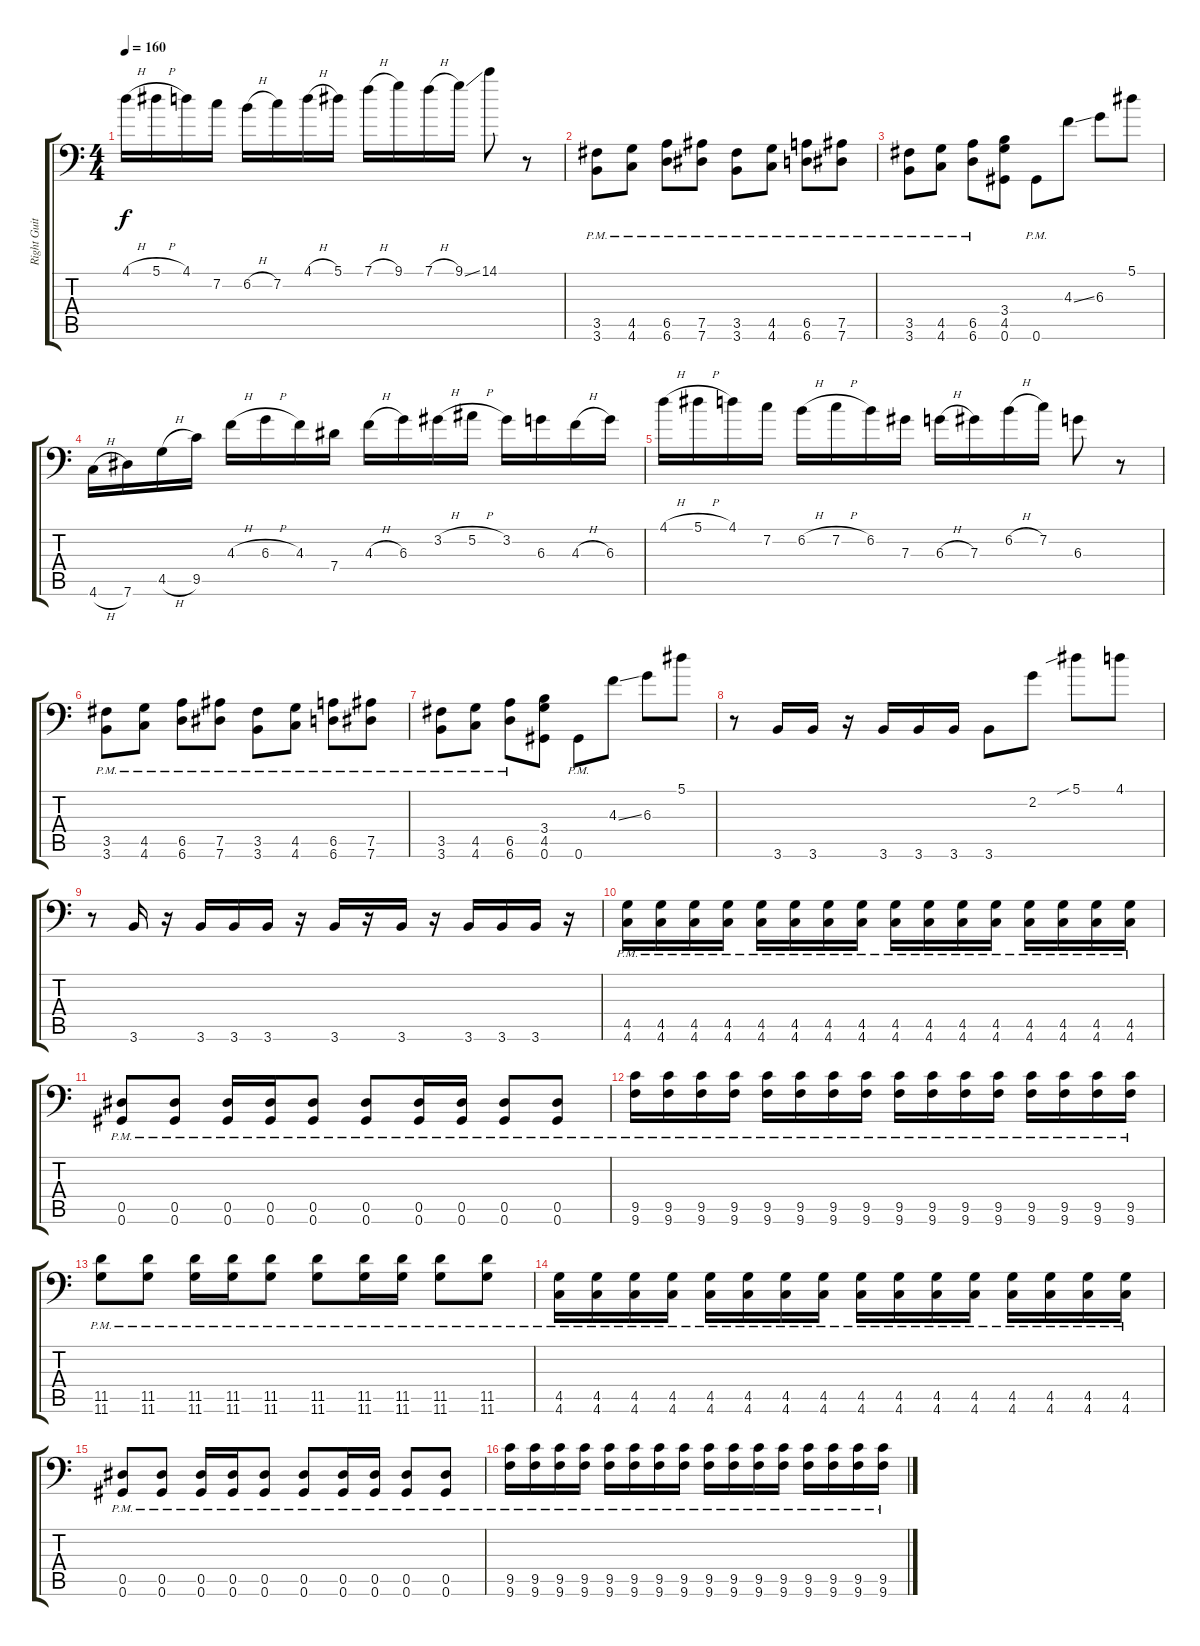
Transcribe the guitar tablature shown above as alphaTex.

\track ("Right Guitar" "Right Guit") {instrument distortionguitar}
\staff {score tabs}
\tuning (Bb3 F3 Db3 Ab2 Eb2 Ab1) {hide}
\ts (4 4)
\tempo 160
\clef f4
\ks c
4.1{h}.16{dy f} 5.1{h}.16 4.1.16 7.2.16 6.2{h}.16 7.2.16 4.1{h}.16 5.1.16 7.1{h}.16 9.1.16 7.1{h}.16 9.1{ss}.16 14.1.8 r.8 |
(3.5{pm} 3.6{pm}).8 (4.5{pm} 4.6{pm}).8 (6.5{pm} 6.6{pm}).8 (7.5{pm} 7.6{pm}).8 (3.5{pm} 3.6{pm}).8 (4.5{pm} 4.6{pm}).8 (6.5{pm} 6.6{pm}).8 (7.5{pm} 7.6{pm}).8 |
(3.5{pm} 3.6{pm}).8 (4.5{pm} 4.6{pm}).8 (6.5{pm} 6.6{pm}).8 (3.4 4.5 0.6).8 0.6{pm}.8 4.3{ss}.8 6.3.8 5.1.8 |
4.6{h}.16 7.6.16 4.5{h}.16 9.5.16 4.3{h}.16 6.3{h}.16 4.3.16 7.4.16 4.3{h}.16 6.3.16 3.2{h}.16 5.2{h}.16 3.2.16 6.3.16 4.3{h}.16 6.3.16 |
4.1{h}.16 5.1{h}.16 4.1.16 7.2.16 6.2{h}.16 7.2{h}.16 6.2.16 7.3.16 6.3{h}.16 7.3.16 6.2{h}.16 7.2.16 6.3.8 r.8 |
(3.5{pm} 3.6{pm}).8 (4.5{pm} 4.6{pm}).8 (6.5{pm} 6.6{pm}).8 (7.5{pm} 7.6{pm}).8 (3.5{pm} 3.6{pm}).8 (4.5{pm} 4.6{pm}).8 (6.5{pm} 6.6{pm}).8 (7.5{pm} 7.6{pm}).8 |
(3.5{pm} 3.6{pm}).8 (4.5{pm} 4.6{pm}).8 (6.5{pm} 6.6{pm}).8 (3.4 4.5 0.6).8 0.6{pm}.8 4.3{ss}.8 6.3.8 5.1.8 |
r.8 3.6.16 3.6.16 r.16 3.6.16 3.6.16 3.6.16 3.6.8 2.2.8 5.1{sib}.8 4.1.8 |
r.8 3.6.16 r.16 3.6.16 3.6.16 3.6.16 r.16 3.6.16 r.16 3.6.16 r.16 3.6.16 3.6.16 3.6.16 r.16 |
(4.5{pm} 4.6{pm}).16 (4.5{pm} 4.6{pm}).16 (4.5{pm} 4.6{pm}).16 (4.5{pm} 4.6{pm}).16 (4.5{pm} 4.6{pm}).16 (4.5{pm} 4.6{pm}).16 (4.5{pm} 4.6{pm}).16 (4.5{pm} 4.6{pm}).16 (4.5{pm} 4.6{pm}).16 (4.5{pm} 4.6{pm}).16 (4.5{pm} 4.6{pm}).16 (4.5{pm} 4.6{pm}).16 (4.5{pm} 4.6{pm}).16 (4.5{pm} 4.6{pm}).16 (4.5{pm} 4.6{pm}).16 (4.5{pm} 4.6{pm}).16 |
(0.5{pm} 0.6{pm}).8 (0.5{pm} 0.6{pm}).8 (0.5{pm} 0.6{pm}).16 (0.5{pm} 0.6{pm}).16 (0.5{pm} 0.6{pm}).8 (0.5{pm} 0.6{pm}).8 (0.5{pm} 0.6{pm}).16 (0.5{pm} 0.6{pm}).16 (0.5{pm} 0.6{pm}).8 (0.5{pm} 0.6{pm}).8 |
(9.5{pm} 9.6{pm}).16 (9.5{pm} 9.6{pm}).16 (9.5{pm} 9.6{pm}).16 (9.5{pm} 9.6{pm}).16 (9.5{pm} 9.6{pm}).16 (9.5{pm} 9.6{pm}).16 (9.5{pm} 9.6{pm}).16 (9.5{pm} 9.6{pm}).16 (9.5{pm} 9.6{pm}).16 (9.5{pm} 9.6{pm}).16 (9.5{pm} 9.6{pm}).16 (9.5{pm} 9.6{pm}).16 (9.5{pm} 9.6{pm}).16 (9.5{pm} 9.6{pm}).16 (9.5{pm} 9.6{pm}).16 (9.5{pm} 9.6{pm}).16 |
(11.5{pm} 11.6{pm}).8 (11.5{pm} 11.6{pm}).8 (11.5{pm} 11.6{pm}).16 (11.5{pm} 11.6{pm}).16 (11.5{pm} 11.6{pm}).8 (11.5{pm} 11.6{pm}).8 (11.5{pm} 11.6{pm}).16 (11.5{pm} 11.6{pm}).16 (11.5{pm} 11.6{pm}).8 (11.5{pm} 11.6{pm}).8 |
(4.5{pm} 4.6{pm}).16 (4.5{pm} 4.6{pm}).16 (4.5{pm} 4.6{pm}).16 (4.5{pm} 4.6{pm}).16 (4.5{pm} 4.6{pm}).16 (4.5{pm} 4.6{pm}).16 (4.5{pm} 4.6{pm}).16 (4.5{pm} 4.6{pm}).16 (4.5{pm} 4.6{pm}).16 (4.5{pm} 4.6{pm}).16 (4.5{pm} 4.6{pm}).16 (4.5{pm} 4.6{pm}).16 (4.5{pm} 4.6{pm}).16 (4.5{pm} 4.6{pm}).16 (4.5{pm} 4.6{pm}).16 (4.5{pm} 4.6{pm}).16 |
(0.5{pm} 0.6{pm}).8 (0.5{pm} 0.6{pm}).8 (0.5{pm} 0.6{pm}).16 (0.5{pm} 0.6{pm}).16 (0.5{pm} 0.6{pm}).8 (0.5{pm} 0.6{pm}).8 (0.5{pm} 0.6{pm}).16 (0.5{pm} 0.6{pm}).16 (0.5{pm} 0.6{pm}).8 (0.5{pm} 0.6{pm}).8 |
(9.5{pm} 9.6{pm}).16 (9.5{pm} 9.6{pm}).16 (9.5{pm} 9.6{pm}).16 (9.5{pm} 9.6{pm}).16 (9.5{pm} 9.6{pm}).16 (9.5{pm} 9.6{pm}).16 (9.5{pm} 9.6{pm}).16 (9.5{pm} 9.6{pm}).16 (9.5{pm} 9.6{pm}).16 (9.5{pm} 9.6{pm}).16 (9.5{pm} 9.6{pm}).16 (9.5{pm} 9.6{pm}).16 (9.5{pm} 9.6{pm}).16 (9.5{pm} 9.6{pm}).16 (9.5{pm} 9.6{pm}).16 (9.5{pm} 9.6{pm}).16
